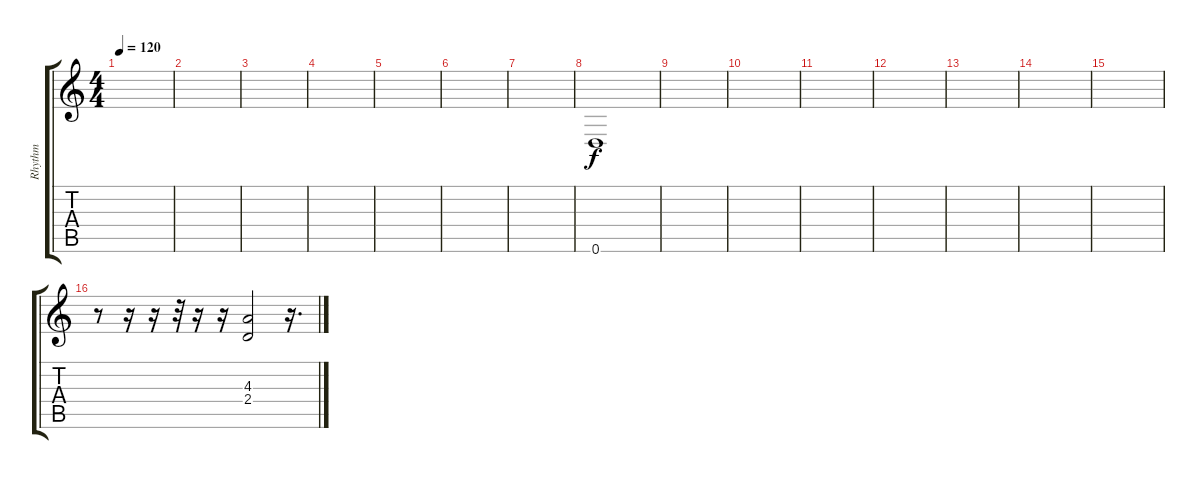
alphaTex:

\track ("Rhythm" "Rhythm") {instrument overdrivenguitar}
\staff {score tabs}
\tuning (D4 A3 F3 C3 G2 D2) {hide}
\ts (4 4)
\tempo 120
\clef g2
\ks c
|
|
|
|
|
|
|
0.6.1 |
|
|
|
|
|
|
|
r.8 r.16 r.16 r.32 r.16 r.16 (4.3 2.4).2 r.16{d}
